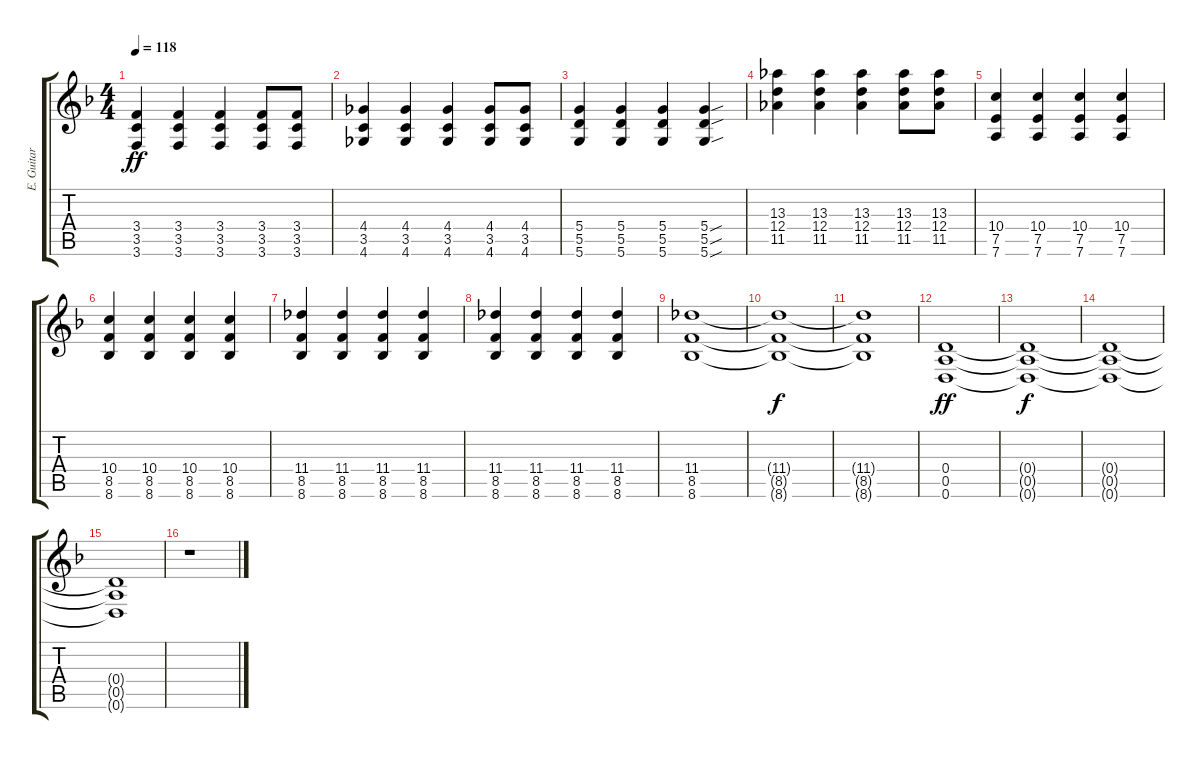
\track ("E. Guitar II" "E. Guitar ") {instrument electricguitarclean}
\staff {score tabs}
\tuning (E4 B3 G3 D3 A2 D2) {hide}
\ts (4 4)
\tempo 118
\clef g2
\ks f
(3.4 3.5 3.6).4{dy ff} (3.4 3.5 3.6).4 (3.4 3.5 3.6).4 (3.4 3.5 3.6).8 (3.4 3.5 3.6).8 |
(4.4 3.5 4.6).4 (4.4 3.5 4.6).4 (4.4 3.5 4.6).4 (4.4 3.5 4.6).8 (4.4 3.5 4.6).8 |
(5.4 5.5 5.6).4 (5.4 5.5 5.6).4 (5.4 5.5 5.6).4 (5.4{sou} 5.5{sou} 5.6{sou}).4 |
(13.3 12.4 11.5).4 (13.3 12.4 11.5).4 (13.3 12.4 11.5).4 (13.3 12.4 11.5).8 (13.3 12.4 11.5).8 |
(10.4 7.5 7.6).4 (10.4 7.5 7.6).4 (10.4 7.5 7.6).4 (10.4 7.5 7.6).4 |
(10.4 8.5 8.6).4 (10.4 8.5 8.6).4 (10.4 8.5 8.6).4 (10.4 8.5 8.6).4 |
(11.4 8.5 8.6).4 (11.4 8.5 8.6).4 (11.4 8.5 8.6).4 (11.4 8.5 8.6).4 |
(11.4 8.5 8.6).4 (11.4 8.5 8.6).4 (11.4 8.5 8.6).4 (11.4 8.5 8.6).4 |
(11.4 8.5 8.6).1 |
(11.4{t} 8.5{t} 8.6{t}).1{dy f} |
(11.4{t} 8.5{t} 8.6{t}).1 |
(0.4 0.5 0.6).1{dy ff} |
(0.4{t} 0.5{t} 0.6{t}).1{dy f} |
(0.4{t} 0.5{t} 0.6{t}).1 |
(0.4{t} 0.5{t} 0.6{t}).1 |
r.1
